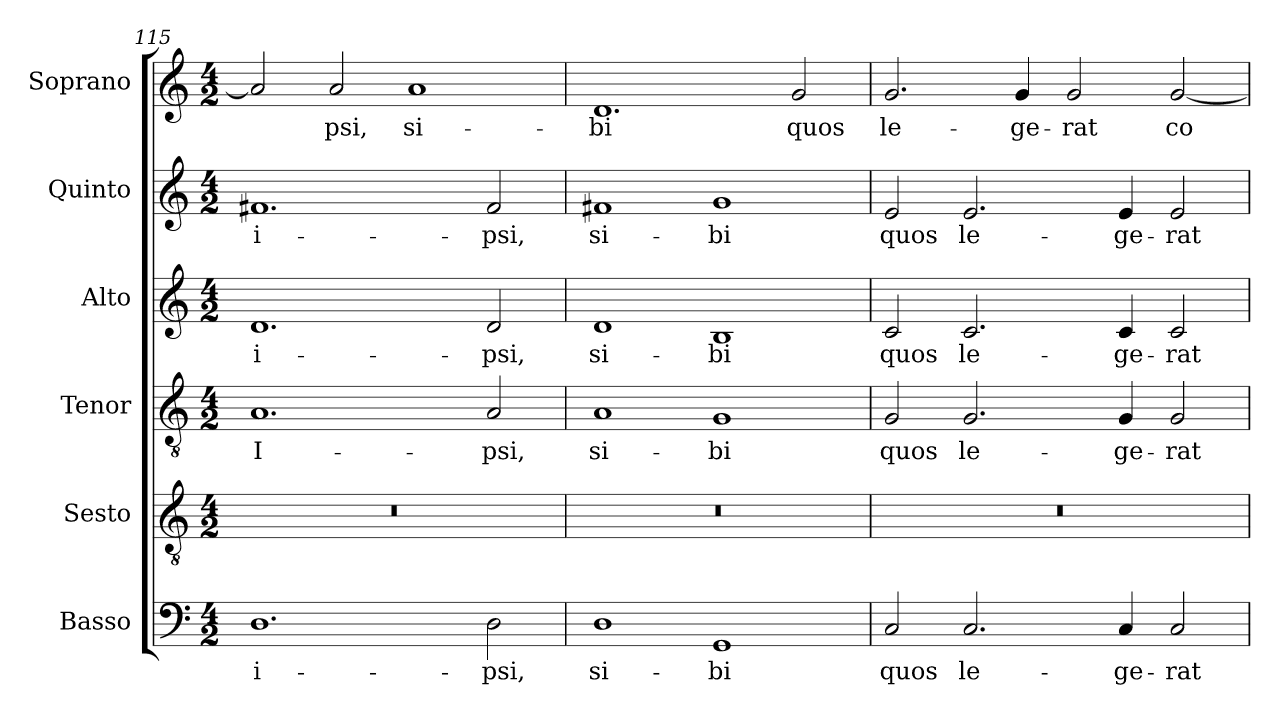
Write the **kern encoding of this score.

**kern	**text	**kern	**kern	**text	**kern	**text	**kern	**text	**kern	**text
*part6	*part6	*part5	*part4	*part4	*part3	*part3	*part2	*part2	*part1	*part1
*staff6	*staff6	*staff5	*staff4	*staff4	*staff3	*staff3	*staff2	*staff2	*staff1	*staff1
*I"Basso	*	*I"Sesto	*I"Tenor	*	*I"Alto	*	*I"Quinto	*	*I"Soprano	*
*I'B.	*	*I'Ss.	*I'T.	*	*I'A.	*	*I'Q.	*	*I'S.	*
*clefF4	*	*clefGv2	*clefGv2	*	*clefG2	*	*clefG2	*	*clefG2	*
*	*	*ITrd7c12	*ITrd7c12	*	*	*	*	*	*	*
*k[]	*	*k[]	*k[]	*	*k[]	*	*k[]	*	*k[]	*
*C:	*	*C:	*C:	*	*C:	*	*C:	*	*C:	*
*M4/2	*	*M4/2	*M4/2	*	*M4/2	*	*M4/2	*	*M4/2	*
=115	=115	=115	=115	=115	=115	=115	=115	=115	=115	=115
!	!LO:LY:b:color=#000000	!LO:N:vis=1	!	!	!	!	!	!	!	!
!	!	!	!	!LO:LY:b:color=#000000	!	!	!	!	!	!
!	!	!	!	!	!	!LO:LY:b:color=#000000	!	!	!	!
!	!	!	!	!	!	!	!	!LO:LY:b:color=#000000	!	!
1.Di	i-	0r	1.AAi	I-	1.di	i-	1.f#Xi	i-	2ai/]	.
!	!	!	!	!	!	!	!	!	!	!LO:LY:b:color=#000000
.	.	.	.	.	.	.	.	.	2ai/	-psi,
!	!	!	!	!	!	!	!	!	!	!LO:LY:b:color=#000000
.	.	.	.	.	.	.	.	.	1ai	si-
!	!LO:LY:b:color=#000000	!	!	!	!	!	!	!	!	!
!	!	!	!	!LO:LY:b:color=#000000	!	!	!	!	!	!
!	!	!	!	!	!	!LO:LY:b:color=#000000	!	!	!	!
!	!	!	!	!	!	!	!	!LO:LY:b:color=#000000	!	!
2Di\	-psi,	.	2AAi/	-psi,	2di/	-psi,	2f#i/	-psi,	.	.
=116	=116	=116	=116	=116	=116	=116	=116	=116	=116	=116
!	!LO:LY:b:color=#000000	!LO:N:vis=1	!	!	!	!	!	!	!	!
!	!	!	!	!LO:LY:b:color=#000000	!	!	!	!	!	!
!	!	!	!	!	!	!LO:LY:b:color=#000000	!	!	!	!
!	!	!	!	!	!	!	!	!LO:LY:b:color=#000000	!	!
!	!	!	!	!	!	!	!	!	!	!LO:LY:b:color=#000000
1Di	si-	0r	1AAi	si-	1di	si-	1f#Xi	si-	1.di	-bi
!	!LO:LY:b:color=#000000	!	!	!	!	!	!	!	!	!
!	!	!	!	!LO:LY:b:color=#000000	!	!	!	!	!	!
!	!	!	!	!	!	!LO:LY:b:color=#000000	!	!	!	!
!	!	!	!	!	!	!	!	!LO:LY:b:color=#000000	!	!
1GGi	-bi	.	1GGi	-bi	1Bi	-bi	1gi	-bi	.	.
!	!	!	!	!	!	!	!	!	!	!LO:LY:b:color=#000000
.	.	.	.	.	.	.	.	.	2gi/	quos
!!LO:LB:g=z
=117	=117	=117	=117	=117	=117	=117	=117	=117	=117	=117
!	!LO:LY:b:color=#000000	!LO:N:vis=1	!	!	!	!	!	!	!	!
!	!	!	!	!LO:LY:b:color=#000000	!	!	!	!	!	!
!	!	!	!	!	!	!LO:LY:b:color=#000000	!	!	!	!
!	!	!	!	!	!	!	!	!LO:LY:b:color=#000000	!	!
!	!	!	!	!	!	!	!	!	!	!LO:LY:b:color=#000000
2Ci/	quos	0r	2GGi/	quos	2ci/	quos	2ei/	quos	2.gi/	le-
!	!LO:LY:b:color=#000000	!	!	!	!	!	!	!	!	!
!	!	!	!	!LO:LY:b:color=#000000	!	!	!	!	!	!
!	!	!	!	!	!	!LO:LY:b:color=#000000	!	!	!	!
!	!	!	!	!	!	!	!	!LO:LY:b:color=#000000	!	!
2.Ci/	le-	.	2.GGi/	le-	2.ci/	le-	2.ei/	le-	.	.
!	!	!	!	!	!	!	!	!	!	!LO:LY:b:color=#000000
.	.	.	.	.	.	.	.	.	4gi/	-ge-
!	!	!	!	!	!	!	!	!	!	!LO:LY:b:color=#000000
.	.	.	.	.	.	.	.	.	2gi/	-rat
!	!LO:LY:b:color=#000000	!	!	!	!	!	!	!	!	!
!	!	!	!	!LO:LY:b:color=#000000	!	!	!	!	!	!
!	!	!	!	!	!	!LO:LY:b:color=#000000	!	!	!	!
!	!	!	!	!	!	!	!	!LO:LY:b:color=#000000	!	!
4Ci/	-ge-	.	4GGi/	-ge-	4ci/	-ge-	4ei/	-ge-	.	.
!	!LO:LY:b:color=#000000	!	!	!	!	!	!	!	!	!
!	!	!	!	!LO:LY:b:color=#000000	!	!	!	!	!	!
!	!	!	!	!	!	!LO:LY:b:color=#000000	!	!	!	!
!	!	!	!	!	!	!	!	!LO:LY:b:color=#000000	!	!
!	!	!	!	!	!	!	!	!	!	!LO:LY:b:color=#000000
2Ci/	-rat	.	2GGi/	-rat	2ci/	-rat	2ei/	-rat	[2gi/	co-
=	=	=	=	=	=	=	=	=	=	=
*-	*-	*-	*-	*-	*-	*-	*-	*-	*-	*-
